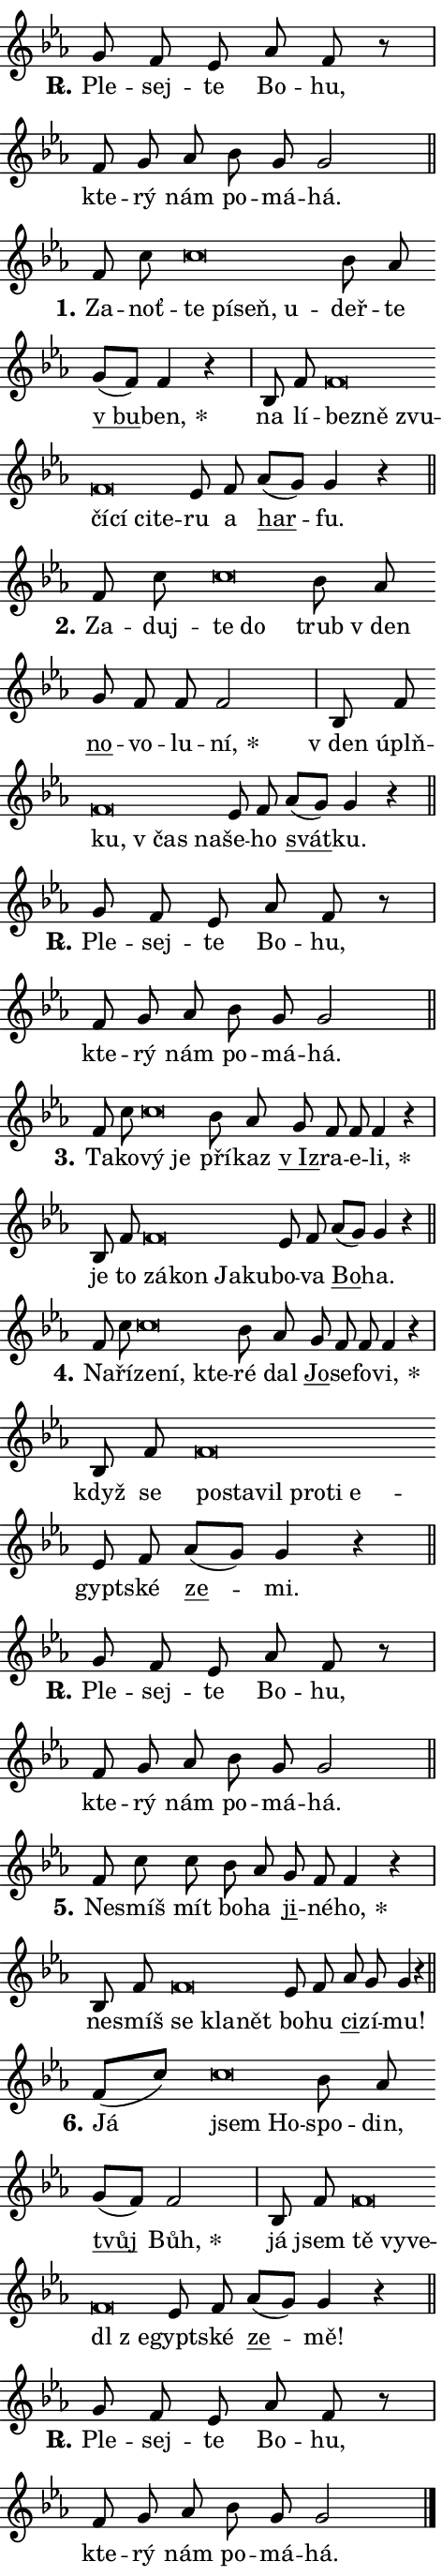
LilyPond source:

\version "2.24.0"
\header { tagline = "" }
\paper {
  indent = 0\cm
  top-margin = 0\cm
  right-margin = 0.13\cm % to fit lyric hyphens
  bottom-margin = 0\cm
  left-margin = 0\cm
  paper-width = 8\cm
  page-breaking = #ly:one-page-breaking
  system-system-spacing.basic-distance = #11
  score-system-spacing.basic-distance = #11
  ragged-last = ##f
}


%% Author: Thomas Morley
%% https://lists.gnu.org/archive/html/lilypond-user/2020-05/msg00002.html
#(define (line-position grob)
"Returns position of @var[grob} in current system:
   @code{'start}, if at first time-step
   @code{'end}, if at last time-step
   @code{'middle} otherwise
"
  (let* ((col (ly:item-get-column grob))
         (ln (ly:grob-object col 'left-neighbor))
         (rn (ly:grob-object col 'right-neighbor))
         (col-to-check-left (if (ly:grob? ln) ln col))
         (col-to-check-right (if (ly:grob? rn) rn col))
         (break-dir-left
           (and
             (ly:grob-property col-to-check-left 'non-musical #f)
             (ly:item-break-dir col-to-check-left)))
         (break-dir-right
           (and
             (ly:grob-property col-to-check-right 'non-musical #f)
             (ly:item-break-dir col-to-check-right))))
        (cond ((eqv? 1 break-dir-left) 'start)
              ((eqv? -1 break-dir-right) 'end)
              (else 'middle))))

#(define (tranparent-at-line-position vctor)
  (lambda (grob)
  "Relying on @code{line-position} select the relevant enry from @var{vctor}.
Used to determine transparency,"
    (case (line-position grob)
      ((end) (not (vector-ref vctor 0)))
      ((middle) (not (vector-ref vctor 1)))
      ((start) (not (vector-ref vctor 2))))))

noteHeadBreakVisibility =
#(define-music-function (break-visibility)(vector?)
"Makes @code{NoteHead}s transparent relying on @var{break-visibility}"
#{
  \override NoteHead.transparent =
    #(tranparent-at-line-position break-visibility)
#})

#(define delete-ledgers-for-transparent-note-heads
  (lambda (grob)
    "Reads whether a @code{NoteHead} is transparent.
If so this @code{NoteHead} is removed from @code{'note-heads} from
@var{grob}, which is supposed to be @code{LedgerLineSpanner}.
As a result ledgers are not printed for this @code{NoteHead}"
    (let* ((nhds-array (ly:grob-object grob 'note-heads))
           (nhds-list
             (if (ly:grob-array? nhds-array)
                 (ly:grob-array->list nhds-array)
                 '()))
           ;; Relies on the transparent-property being done before
           ;; Staff.LedgerLineSpanner.after-line-breaking is executed.
           ;; This is fragile ...
           (to-keep
             (remove
               (lambda (nhd)
                 (ly:grob-property nhd 'transparent #f))
               nhds-list)))
      ;; TODO find a better method to iterate over grob-arrays, similiar
      ;; to filter/remove etc for lists
      ;; For now rebuilt from scratch
      (set! (ly:grob-object grob 'note-heads)  '())
      (for-each
        (lambda (nhd)
          (ly:pointer-group-interface::add-grob grob 'note-heads nhd))
        to-keep))))

squashNotes = {
  \override NoteHead.X-extent = #'(-0.2 . 0.2)
  \override NoteHead.Y-extent = #'(-0.75 . 0)
  \override NoteHead.stencil =
    #(lambda (grob)
       (let ((pos (ly:grob-property grob 'staff-position)))
         (begin
           (if (< pos -7) (display "ERROR: Lower brevis then expected\n") (display ""))
           (if (<= pos -6) ly:text-interface::print ly:note-head::print))))
}
unSquashNotes = {
  \revert NoteHead.X-extent
  \revert NoteHead.Y-extent
  \revert NoteHead.stencil
}

hideNotes = \noteHeadBreakVisibility #begin-of-line-visible
unHideNotes = \noteHeadBreakVisibility #all-visible

% work-around for resetting accidentals
% https://lilypond.org/doc/v2.23/Documentation/notation/displaying-rhythms#unmetered-music
cadenzaMeasure = {
  \cadenzaOff
  \partial 1024 s1024
  \cadenzaOn
}

#(define-markup-command (accent layout props text) (markup?)
  "Underline accented syllable"
  (interpret-markup layout props
    #{\markup \override #'(offset . 4.3) \underline { #text }#}))

responsum = \markup \concat {
  "R" \hspace #-1.05 \path #0.1 #'((moveto 0 0.07) (lineto 0.9 0.8)) \hspace #0.05 "."
}

spaceSize = #0.6828661417322834 % exact space size for TeX Gyre Schola

\layout {
  \context {
    \Staff
    \remove "Time_signature_engraver"
    \override LedgerLineSpanner.after-line-breaking = #delete-ledgers-for-transparent-note-heads
  }
  \context {
    \Lyrics {
      \override LyricSpace.minimum-distance = \spaceSize
      \override LyricText.font-name = #"TeX Gyre Schola"
      \override LyricText.font-size = 1
      \override StanzaNumber.font-name = #"TeX Gyre Schola Bold"
      \override StanzaNumber.font-size = 1
    }
  }
  \context {
    \Score 
    \override NoteHead.text =
      #(lambda (grob) 
        (let ((pos (ly:grob-property grob 'staff-position)))
          #{\markup {
            \combine
              \halign #-0.55 \raise #(if (= pos -6) 0 0.5) \override #'(thickness . 2) \draw-line #'(3.2 . 0)
              \musicglyph "noteheads.sM1"
          }#}))
  }
}

% magnetic-lyrics.ily
%
%   written by
%     Jean Abou Samra <jean@abou-samra.fr>
%     Werner Lemberg <wl@gnu.org>
%
%   adapted by
%     Jiri Hon <jiri.hon@gmail.com>
%
% Version 2022-Apr-15

% https://www.mail-archive.com/lilypond-user@gnu.org/msg149350.html

#(define (Left_hyphen_pointer_engraver context)
   "Collect syllable-hyphen-syllable occurrences in lyrics and store
them in properties.  This engraver only looks to the left.  For
example, if the lyrics input is @code{foo -- bar}, it does the
following.

@itemize @bullet
@item
Set the @code{text} property of the @code{LyricHyphen} grob between
@q{foo} and @q{bar} to @code{foo}.

@item
Set the @code{left-hyphen} property of the @code{LyricText} grob with
text @q{foo} to the @code{LyricHyphen} grob between @q{foo} and
@q{bar}.
@end itemize

Use this auxiliary engraver in combination with the
@code{lyric-@/text::@/apply-@/magnetic-@/offset!} hook."
   (let ((hyphen #f)
         (text #f))
     (make-engraver
      (acknowledgers
       ((lyric-syllable-interface engraver grob source-engraver)
        (set! text grob)))
      (end-acknowledgers
       ((lyric-hyphen-interface engraver grob source-engraver)
        ;(when (not (grob::has-interface grob 'lyric-space-interface))
          (set! hyphen grob)));)
      ((stop-translation-timestep engraver)
       (when (and text hyphen)
         (ly:grob-set-object! text 'left-hyphen hyphen))
       (set! text #f)
       (set! hyphen #f)))))

#(define (lyric-text::apply-magnetic-offset! grob)
   "If the space between two syllables is less than the value in
property @code{LyricText@/.details@/.squash-threshold}, move the right
syllable to the left so that it gets concatenated with the left
syllable.

Use this function as a hook for
@code{LyricText@/.after-@/line-@/breaking} if the
@code{Left_@/hyphen_@/pointer_@/engraver} is active."
   (let ((hyphen (ly:grob-object grob 'left-hyphen #f)))
     (when hyphen
       (let ((left-text (ly:spanner-bound hyphen LEFT)))
         (when (grob::has-interface left-text 'lyric-syllable-interface)
           (let* ((common (ly:grob-common-refpoint grob left-text X))
                  (this-x-ext (ly:grob-extent grob common X))
                  (left-x-ext
                   (begin
                     ;; Trigger magnetism for left-text.
                     (ly:grob-property left-text 'after-line-breaking)
                     (ly:grob-extent left-text common X)))
                  ;; `delta` is the gap width between two syllables.
                  (delta (- (interval-start this-x-ext)
                            (interval-end left-x-ext)))
                  (details (ly:grob-property grob 'details))
                  (threshold (assoc-get 'squash-threshold details 0.2)))
             (when (< delta threshold)
               (let* (;; We have to manipulate the input text so that
                      ;; ligatures crossing syllable boundaries are not
                      ;; disabled.  For languages based on the Latin
                      ;; script this is essentially a beautification.
                      ;; However, for non-Western scripts it can be a
                      ;; necessity.
                      (lt (ly:grob-property left-text 'text))
                      (rt (ly:grob-property grob 'text))
                      (is-space (grob::has-interface hyphen 'lyric-space-interface))
                      (space (if is-space " " ""))
                      (extra-delta (if is-space spaceSize 0))
                      ;; Append new syllable.
                      (ltrt-space (if (and (string? lt) (string? rt))
                                (string-append lt space rt)
                                (make-concat-markup (list lt space rt))))
                      ;; Right-align `ltrt` to the right side.
                      (ltrt-space-markup (grob-interpret-markup
                               grob
                               (make-translate-markup
                                (cons (interval-length this-x-ext) 0)
                                (make-right-align-markup ltrt-space)))))
                 (begin
                   ;; Don't print `left-text`.
                   (ly:grob-set-property! left-text 'stencil #f)
                   ;; Set text and stencil (which holds all collected
                   ;; syllables so far) and shift it to the left.
                   (ly:grob-set-property! grob 'text ltrt-space)
                   (ly:grob-set-property! grob 'stencil ltrt-space-markup)
                   (ly:grob-translate-axis! grob (- (- delta extra-delta)) X))))))))))


#(define (lyric-hyphen::displace-bounds-first grob)
   ;; Make very sure this callback isn't triggered too early.
   (let ((left (ly:spanner-bound grob LEFT))
         (right (ly:spanner-bound grob RIGHT)))
     (ly:grob-property left 'after-line-breaking)
     (ly:grob-property right 'after-line-breaking)
     (ly:lyric-hyphen::print grob)))

squashThreshold = #0.4

\layout {
  \context {
    \Lyrics
    \consists #Left_hyphen_pointer_engraver
    \override LyricText.after-line-breaking =
      #lyric-text::apply-magnetic-offset!
    \override LyricHyphen.stencil = #lyric-hyphen::displace-bounds-first
    \override LyricText.details.squash-threshold = \squashThreshold
    \override LyricHyphen.minimum-distance = 0
    \override LyricHyphen.minimum-length = \squashThreshold
  }
}

squashText = \override LyricText.details.squash-threshold = 9999
unSquashText = \override LyricText.details.squash-threshold = \squashThreshold

leftText = \override LyricText.self-alignment-X = #LEFT
unLeftText = \revert LyricText.self-alignment-X

starOffset = #(lambda (grob) 
                (let ((x_offset (ly:self-alignment-interface::aligned-on-x-parent grob)))
                  (if (= x_offset 0) 0 (+ x_offset 1.2))))

star = #(define-music-function (syllable)(string?)
"Append star separator at the end of a syllable"
#{
  \once \override LyricText.X-offset = #starOffset
  \lyricmode { \markup {
    #syllable
    \override #'((font-name . "TeX Gyre Schola Bold")) \hspace #0.2 \lower #0.65 \larger "*"
  } }
#})

starAccent = #(define-music-function (syllable)(string?)
"Append star separator at the end of a syllable and make accent"
#{
  \once \override LyricText.X-offset = #starOffset
  \lyricmode { \markup {
    \accent #syllable
    \override #'((font-name . "TeX Gyre Schola Bold")) \hspace #0.2 \lower #0.65 \larger "*"
  } }
#})

breath = #(define-music-function (syllable)(string?)
"Append breathing indicator at the end of a syllable"
#{
  \lyricmode { \markup { #syllable "+" } }
#})

optionalBreath = #(define-music-function (syllable)(string?)
"Append optional breathing indicator at the end of a syllable"
#{
  \lyricmode { \markup { #syllable "(+)" } }
#})


\score {
    <<
        \new Voice = "melody" { \cadenzaOn \key es \major \relative { g'8 f es as f r \cadenzaMeasure \bar "|" f g as \bar "" bes g g2 \cadenzaMeasure \bar "||" \break } }
        \new Lyrics \lyricsto "melody" { \lyricmode { \set stanza = \responsum
Ple -- sej -- te Bo -- hu, kte -- rý nám po -- má -- há. } }
    >>
    \layout {}
}

\score {
    <<
        \new Voice = "melody" { \cadenzaOn \key es \major \relative { f'8 c' \bar "" \squashNotes c\breve*1/16 \hideNotes \breve*1/16 \bar "" \breve*1/16 \breve*1/16 \bar "" \unHideNotes \unSquashNotes bes8 as \bar "" g[( f)] f4 r \cadenzaMeasure \bar "|" bes,8 f' \bar "" \squashNotes f\breve*1/16 \hideNotes \breve*1/16 \bar "" \breve*1/16 \bar "" \breve*1/16 \bar "" \breve*1/16 \bar "" \breve*1/16 \breve*1/16 \bar "" \unHideNotes \unSquashNotes es8 f \bar "" as[( g)] g4 r \cadenzaMeasure \bar "||" \break } }
        \new Lyrics \lyricsto "melody" { \lyricmode { \set stanza = "1."
Za -- noť -- \leftText te \squashText pí -- seň, u -- \unLeftText \unSquashText deř -- te \markup \accent "v bu" -- \star ben, na lí -- \leftText bez -- \squashText ně zvu -- čí -- cí ci -- te -- \unLeftText \unSquashText ru a \markup \accent har -- fu. } }
    >>
    \layout {}
}

\score {
    <<
        \new Voice = "melody" { \cadenzaOn \key es \major \relative { f'8 c' \bar "" \squashNotes c\breve*1/16 \hideNotes \breve*1/16 \bar "" \unHideNotes \unSquashNotes bes8 as \bar "" g f f f2 \cadenzaMeasure \bar "|" bes,8 f' \bar "" \squashNotes f\breve*1/16 \hideNotes \breve*1/16 \breve*1/16 \bar "" \unHideNotes \unSquashNotes es8 f \bar "" as[( g)] g4 r \cadenzaMeasure \bar "||" \break } }
        \new Lyrics \lyricsto "melody" { \lyricmode { \set stanza = "2."
Za -- duj -- \leftText te \squashText do \unLeftText \unSquashText trub "v den" \markup \accent no -- vo -- lu -- \star ní, "v den" úplň -- \leftText ku, \squashText "v čas" na -- \unLeftText \unSquashText še -- ho \markup \accent svát -- ku. } }
    >>
    \layout {}
}

\score {
    <<
        \new Voice = "melody" { \cadenzaOn \key es \major \relative { g'8 f es as f r \cadenzaMeasure \bar "|" f g as \bar "" bes g g2 \cadenzaMeasure \bar "||" \break } }
        \new Lyrics \lyricsto "melody" { \lyricmode { \set stanza = \responsum
Ple -- sej -- te Bo -- hu, kte -- rý nám po -- má -- há. } }
    >>
    \layout {}
}

\score {
    <<
        \new Voice = "melody" { \cadenzaOn \key es \major \relative { f'8 c' \bar "" \squashNotes c\breve*1/16 \hideNotes \breve*1/16 \bar "" \unHideNotes \unSquashNotes bes8 as \bar "" g f f f4 r \cadenzaMeasure \bar "|" bes,8 f' \bar "" \squashNotes f\breve*1/16 \hideNotes \breve*1/16 \bar "" \breve*1/16 \breve*1/16 \bar "" \unHideNotes \unSquashNotes es8 f \bar "" as[( g)] g4 r \cadenzaMeasure \bar "||" \break } }
        \new Lyrics \lyricsto "melody" { \lyricmode { \set stanza = "3."
Ta -- ko -- \leftText vý \squashText je \unLeftText \unSquashText pří -- kaz \markup \accent "v Iz" -- ra -- e -- \star li, je to \leftText zá -- \squashText kon Ja -- ku -- \unLeftText \unSquashText bo -- va \markup \accent Bo -- ha. } }
    >>
    \layout {}
}

\score {
    <<
        \new Voice = "melody" { \cadenzaOn \key es \major \relative { f'8 c' \bar "" \squashNotes c\breve*1/16 \hideNotes \breve*1/16 \breve*1/16 \bar "" \unHideNotes \unSquashNotes bes8 as \bar "" g f f f4 r \cadenzaMeasure \bar "|" bes,8 f' \bar "" \squashNotes f\breve*1/16 \hideNotes \breve*1/16 \bar "" \breve*1/16 \bar "" \breve*1/16 \bar "" \breve*1/16 \breve*1/16 \bar "" \unHideNotes \unSquashNotes es8 f \bar "" as[( g)] g4 r \cadenzaMeasure \bar "||" \break } }
        \new Lyrics \lyricsto "melody" { \lyricmode { \set stanza = "4."
Na -- ří -- \leftText ze -- \squashText ní, kte -- \unLeftText \unSquashText ré dal \markup \accent Jo -- se -- fo -- \star vi, když se \leftText po -- \squashText sta -- vil pro -- ti e -- \unLeftText \unSquashText gypt -- ské \markup \accent ze -- mi. } }
    >>
    \layout {}
}

\score {
    <<
        \new Voice = "melody" { \cadenzaOn \key es \major \relative { g'8 f es as f r \cadenzaMeasure \bar "|" f g as \bar "" bes g g2 \cadenzaMeasure \bar "||" \break } }
        \new Lyrics \lyricsto "melody" { \lyricmode { \set stanza = \responsum
Ple -- sej -- te Bo -- hu, kte -- rý nám po -- má -- há. } }
    >>
    \layout {}
}

\score {
    <<
        \new Voice = "melody" { \cadenzaOn \key es \major \relative { f'8 c' \bar "" c bes8 as \bar "" g f f4 r \cadenzaMeasure \bar "|" bes,8 f' \bar "" \squashNotes f\breve*1/16 \hideNotes \breve*1/16 \breve*1/16 \bar "" \unHideNotes \unSquashNotes es8 f \bar "" as g g4 r \cadenzaMeasure \bar "||" \break } }
        \new Lyrics \lyricsto "melody" { \lyricmode { \set stanza = "5."
Ne -- smíš mít bo -- ha \markup \accent ji -- né -- \star ho, ne -- smíš \leftText se \squashText kla -- nět \unLeftText \unSquashText bo -- hu \markup \accent ci -- zí -- mu! } }
    >>
    \layout {}
}

\score {
    <<
        \new Voice = "melody" { \cadenzaOn \key es \major \relative { f'8[( c'8)] \bar "" \squashNotes c\breve*1/16 \hideNotes \breve*1/16 \bar "" \unHideNotes \unSquashNotes bes8 as \bar "" g[( f)] f2 \cadenzaMeasure \bar "|" bes,8 f' \bar "" \squashNotes f\breve*1/16 \hideNotes \breve*1/16 \bar "" \breve*1/16 \bar "" \breve*1/16 \breve*1/16 \bar "" \unHideNotes \unSquashNotes es8 f \bar "" as[( g)] g4 r \cadenzaMeasure \bar "||" \break } }
        \new Lyrics \lyricsto "melody" { \lyricmode { \set stanza = "6."
Já \leftText jsem \squashText Ho -- \unLeftText \unSquashText spo -- din, \markup \accent tvůj \star Bůh, já jsem \leftText tě \squashText vy -- ve -- dl "z e" -- \unLeftText \unSquashText gypt -- ské \markup \accent ze -- mě! } }
    >>
    \layout {}
}

\score {
    <<
        \new Voice = "melody" { \cadenzaOn \key es \major \relative { g'8 f es as f r \cadenzaMeasure \bar "|" f g as \bar "" bes g g2 \cadenzaMeasure \bar "||" \break } \bar "|." }
        \new Lyrics \lyricsto "melody" { \lyricmode { \set stanza = \responsum
Ple -- sej -- te Bo -- hu, kte -- rý nám po -- má -- há. } }
    >>
    \layout {}
}
